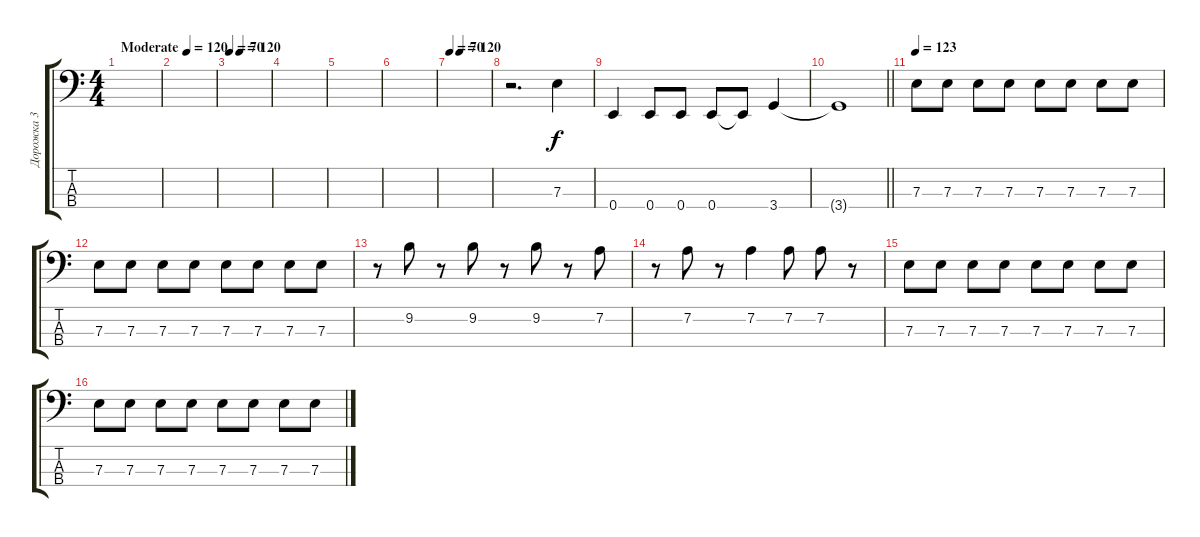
\track ("Дорожка 3" "Дорожка 3") {instrument electricbassfinger}
\staff {score tabs}
\tuning (G2 D2 A1 E1) {hide}
\ts (4 4)
\tempo (120 "Moderate")
\clef f4
\ks c
|
|
\tempo 70
\tempo (120 0.25)
|
|
|
|
\tempo 70
\tempo (120 0.25)
|
r.2{d} 7.3.4 |
0.4.4 0.4.8 0.4.8 0.4.8 0.4{t}.8 3.4.4 |
\barLineRight lightlight
3.4{t}.1 |
\tempo 123
7.3.8 7.3.8 7.3.8 7.3.8 7.3.8 7.3.8 7.3.8 7.3.8 |
7.3.8 7.3.8 7.3.8 7.3.8 7.3.8 7.3.8 7.3.8 7.3.8 |
r.8 9.2.8 r.8 9.2.8 r.8 9.2.8 r.8 7.2.8 |
r.8 7.2.8 r.8 7.2.4 7.2.8 7.2.8 r.8 |
7.3.8 7.3.8 7.3.8 7.3.8 7.3.8 7.3.8 7.3.8 7.3.8 |
7.3.8 7.3.8 7.3.8 7.3.8 7.3.8 7.3.8 7.3.8 7.3.8
